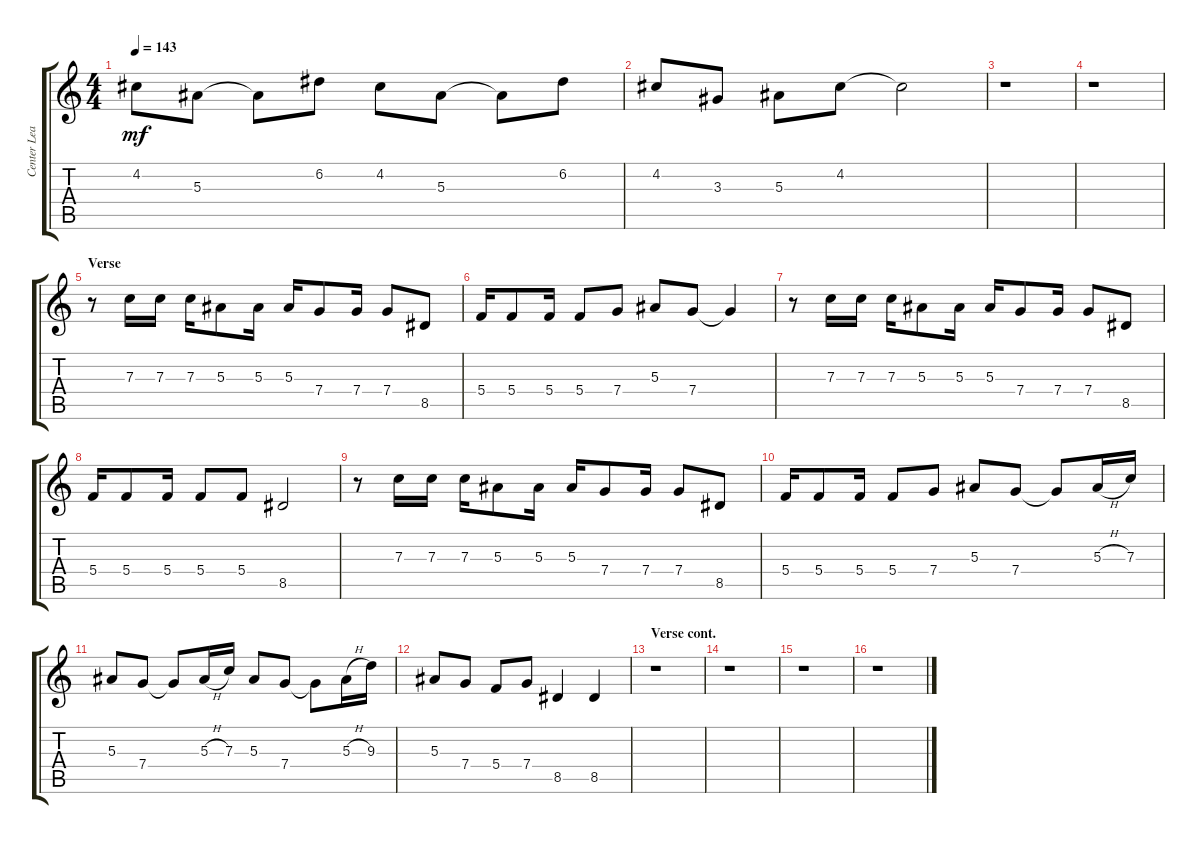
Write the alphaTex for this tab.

\track ("Center Lead 2" "Center Lea") {instrument overdrivenguitar}
\staff {score tabs}
\tuning (D4 A3 F3 C3 G2 C2) {hide}
\ts (4 4)
\tempo 143
\clef g2
\ks aminor
4.2.8{dy mf} 5.3.8 5.3{t}.8 6.2.8 4.2.8 5.3.8 5.3{t}.8 6.2.8 |
4.2.8 3.3.8 5.3.8 4.2.8 4.2{t}.2 |
r.1 |
r.1 |
\section ("" "Verse")
r.8 7.3.16 7.3.16 7.3.16 5.3.8 5.3.16 5.3.16 7.4.8 7.4.16 7.4.8 8.5.8 |
5.4.16 5.4.8 5.4.16 5.4.8 7.4.8 5.3.8 7.4.8 7.4{t}.4 |
r.8 7.3.16 7.3.16 7.3.16 5.3.8 5.3.16 5.3.16 7.4.8 7.4.16 7.4.8 8.5.8 |
5.4.16 5.4.8 5.4.16 5.4.8 5.4.8 8.5.2 |
r.8 7.3.16 7.3.16 7.3.16 5.3.8 5.3.16 5.3.16 7.4.8 7.4.16 7.4.8 8.5.8 |
5.4.16 5.4.8 5.4.16 5.4.8 7.4.8 5.3.8 7.4.8 7.4{t}.8 5.3{h}.16 7.3.16 |
5.3.8 7.4.8 7.4{t}.8 5.3{h}.16 7.3.16 5.3.8 7.4.8 7.4{t}.8 5.3{h}.16 9.3.16 |
5.3.8 7.4.8 5.4.8 7.4.8 8.5.4 8.5.4 |
\section ("" "Verse cont.")
r.1 |
r.1 |
r.1 |
r.1
